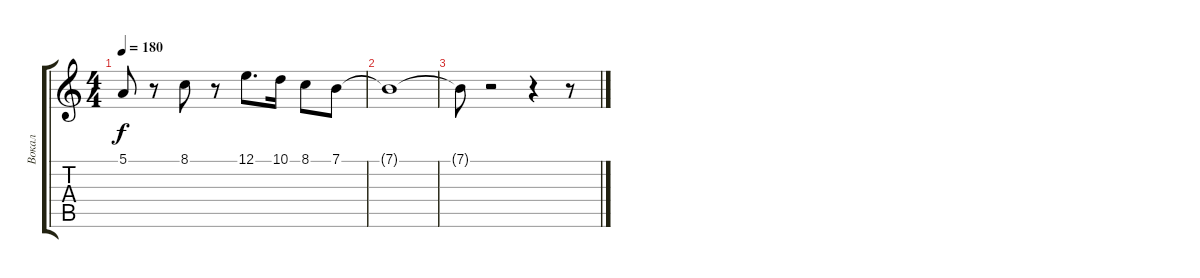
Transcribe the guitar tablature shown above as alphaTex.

\track ("Вокал" "Вокал") {instrument brightacousticpiano}
\staff {score tabs}
\tuning (E4 B3 G3 D3 A2 E2) {hide}
\ts (4 4)
\tempo 180
\clef g2
\ks c
5.1.8{dy f} r.8 8.1.8 r.8 12.1.8{d} 10.1.16 8.1.8 7.1.8 |
7.1{t}.1 |
7.1{t}.8 r.2 r.4 r.8
